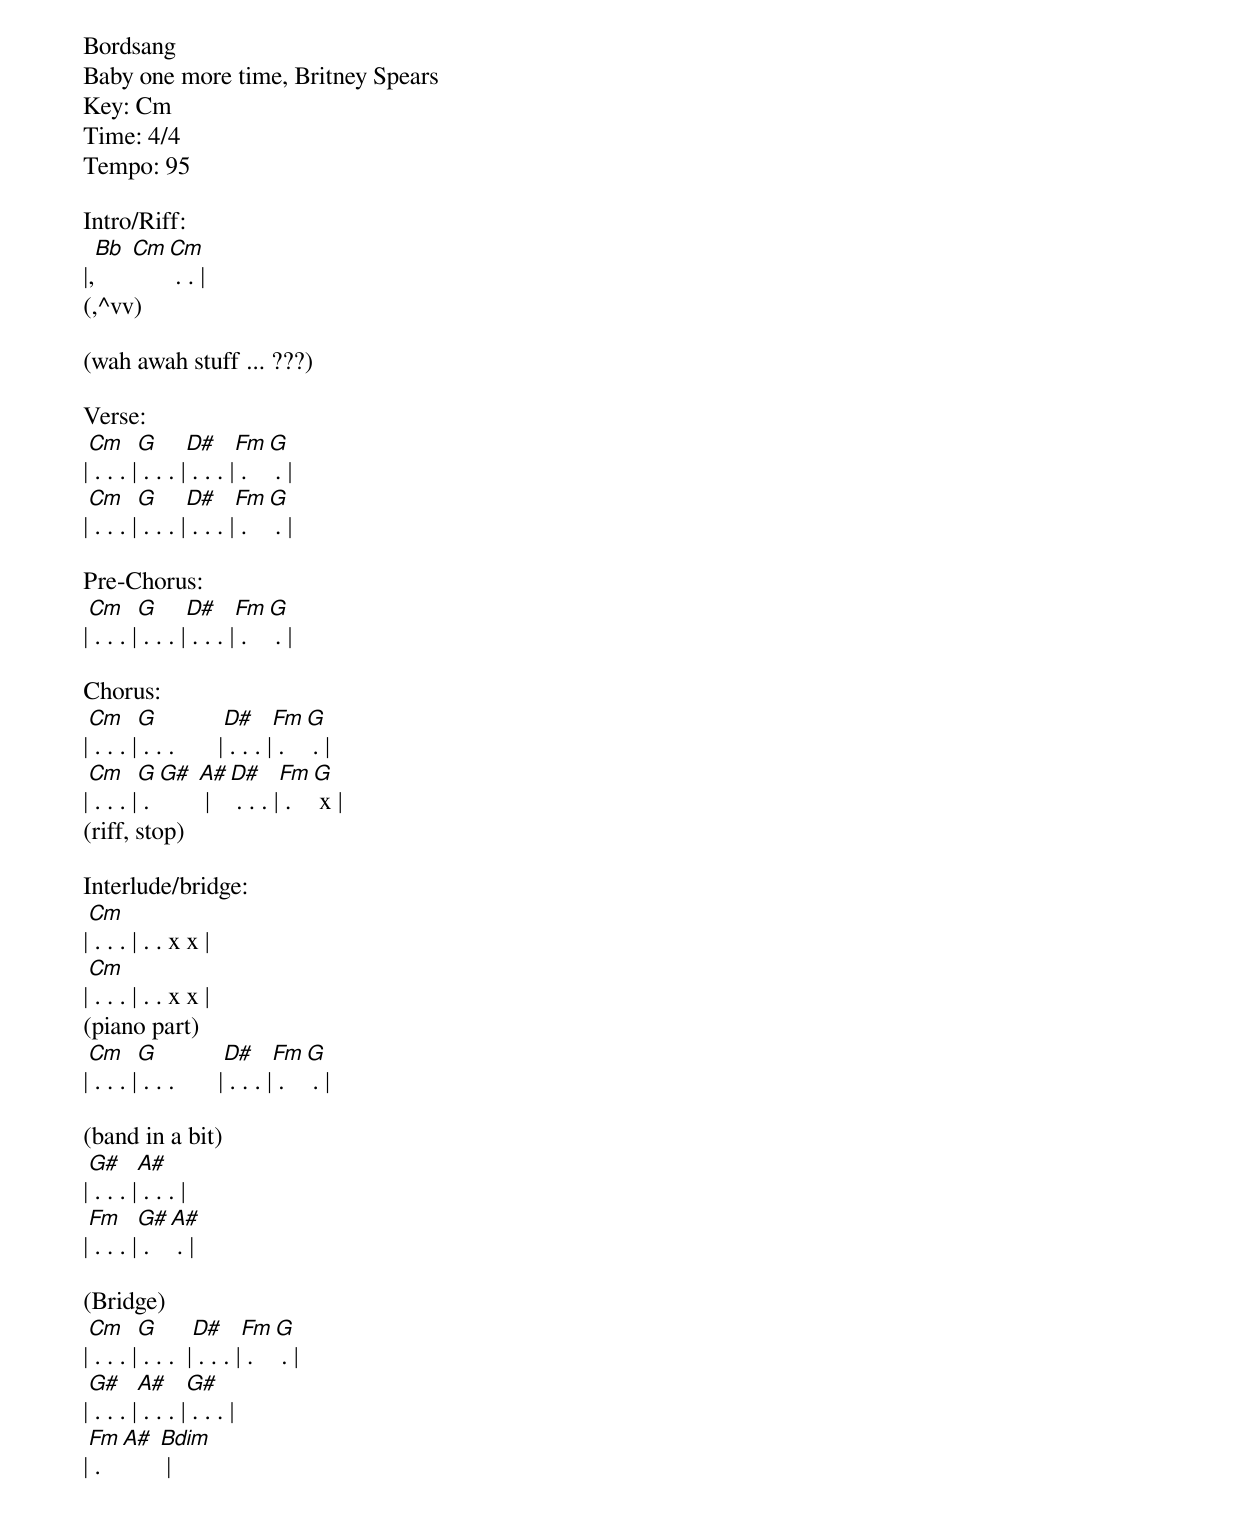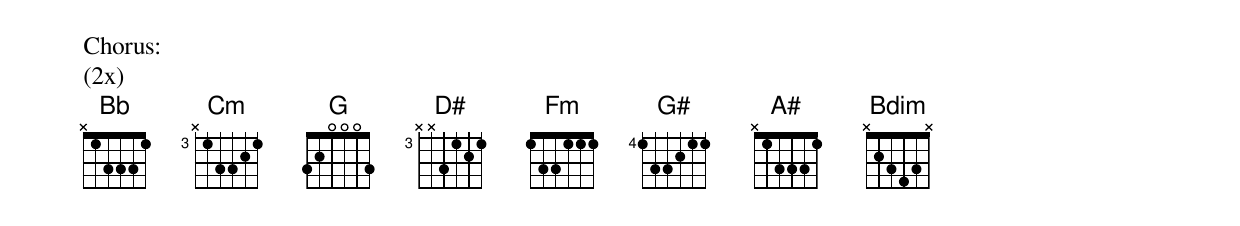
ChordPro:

Bordsang
Baby one more time, Britney Spears
Key: Cm
Time: 4/4
Tempo: 95

Intro/Riff:
|,[Bb] [Cm][Cm] . . |
(,^vv)

(wah awah stuff ... ???)

Verse:
|[Cm] . . . |[G] . . . |[D#] . . . |[Fm] . [G] . |
|[Cm] . . . |[G] . . . |[D#] . . . |[Fm] . [G] . |

Pre-Chorus:
|[Cm] . . . |[G] . . . |[D#] . . . |[Fm] . [G] . |

Chorus:
|[Cm] . . . |[G] . . .       |[D#] . . . |[Fm] . [G] . |
|[Cm] . . . |[G] . [G#] [A#] |[D#] . . . |[Fm] . [G] x |
(riff, stop)

Interlude/bridge:
|[Cm] . . . | . . x x |
|[Cm] . . . | . . x x |
(piano part)
|[Cm] . . . |[G] . . .       |[D#] . . . |[Fm] . [G] . |

(band in a bit)
|[G#] . . . |[A#] . . . |
|[Fm] . . . |[G#] . [A#] . |

(Bridge)
|[Cm] . . . |[G] . . .  |[D#] . . . |[Fm] . [G] . |
|[G#] . . . |[A#] . . . |[G#] . . . |
|[Fm] . [A#] [Bdim] |

Chorus:
(2x)
